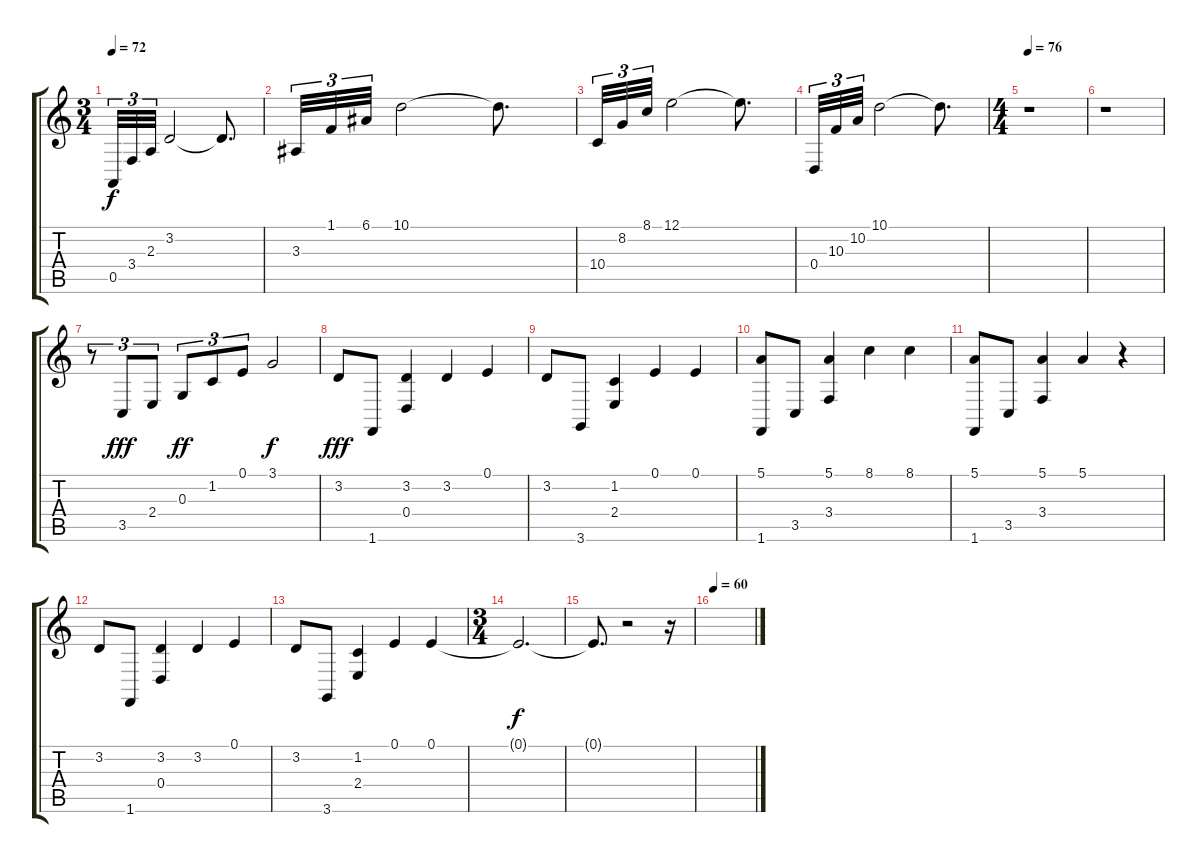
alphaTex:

\track "" {instrument acousticgrandpiano}
\staff {score tabs}
\tuning (E4 B3 G3 D3 A2 E2) {hide}
\ts (3 4)
\tempo 72
\clef g2
\ks c
0.5.32{tu (3 2) dy f} 3.4.32{tu (3 2)} 2.3.32{tu (3 2)} 3.2.2 3.2{t}.8{d} |
3.3.32{tu (3 2)} 1.1.32{tu (3 2)} 6.1.32{tu (3 2)} 10.1.2 10.1{t}.8{d} |
10.4.32{tu (3 2)} 8.2.32{tu (3 2)} 8.1.32{tu (3 2)} 12.1.2 12.1{t}.8{d} |
0.4.32{tu (3 2)} 10.3.32{tu (3 2)} 10.2.32{tu (3 2)} 10.1.2 10.1{t}.8{d} |
\ts (4 4)
\tempo 76
r.1 |
r.1 |
r.8{tu (3 2)} 3.5.8{tu (3 2) dy fff} 2.4.8{tu (3 2)} 0.3.8{tu (3 2) dy ff} 1.2.8{tu (3 2)} 0.1.8{tu (3 2)} 3.1.2{dy f} |
3.2.8{dy fff} 1.6.8 (3.2 0.4).4 3.2.4 0.1.4 |
3.2.8 3.6.8 (1.2 2.4).4 0.1.4 0.1.4 |
(5.1 1.6).8 3.5.8 (5.1 3.4).4 8.1.4 8.1.4 |
(5.1 1.6).8 3.5.8 (5.1 3.4).4 5.1.4 r.4 |
3.2.8 1.6.8 (3.2 0.4).4 3.2.4 0.1.4 |
3.2.8 3.6.8 (1.2 2.4).4 0.1.4 0.1.4 |
\ts (3 4)
0.1{t}.2{d dy f} |
0.1{t}.8{d} r.2 r.16 |
\tempo 60
